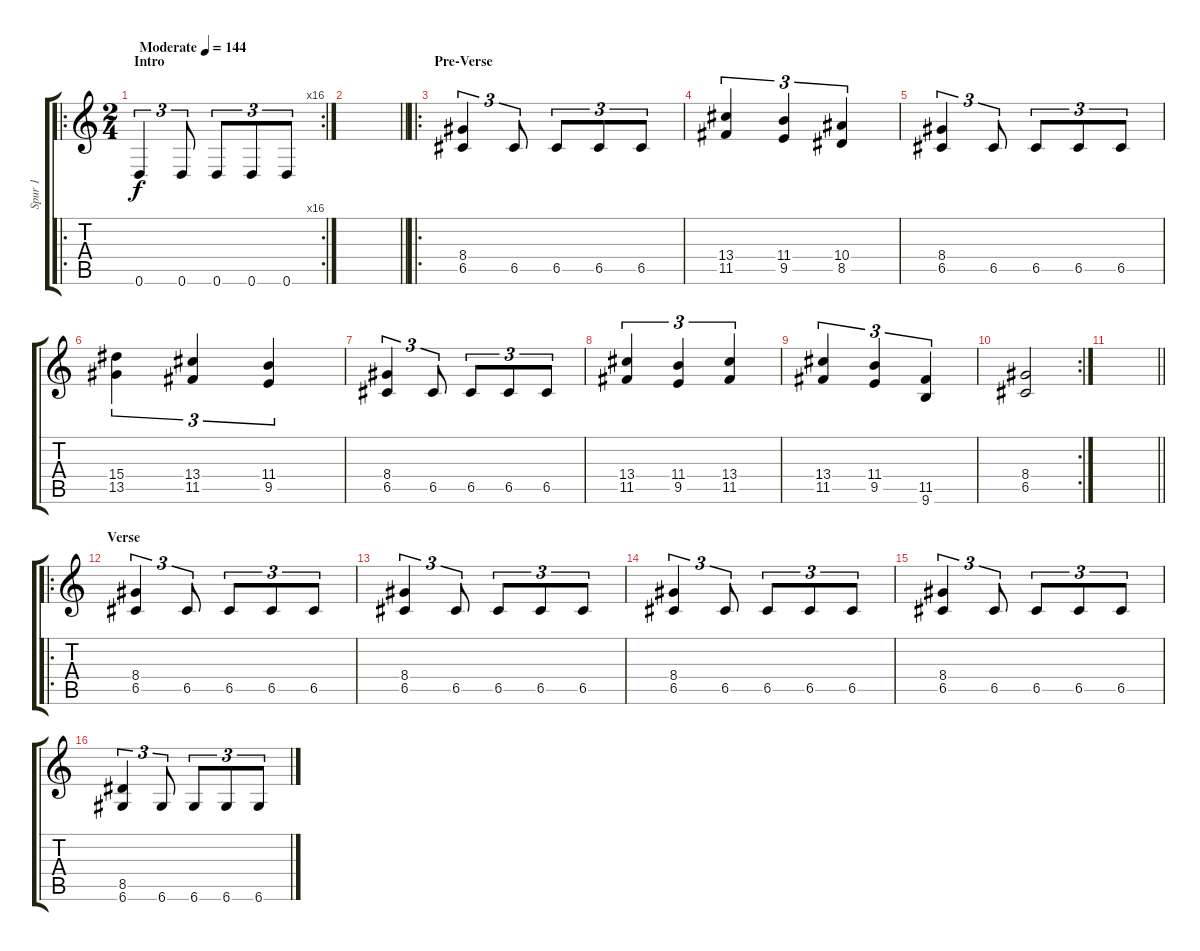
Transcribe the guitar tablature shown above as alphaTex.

\track ("Spur 1" "Spur 1") {instrument distortionguitar}
\staff {score tabs}
\tuning (D4 A3 F3 C3 G2 D2) {hide}
\ro
\rc 16
\ts (2 4)
\section ("" "Intro")
\tempo (144 "Moderate")
\clef g2
\ks c
0.6.4{tu (3 2) dy f instrument distortionguitar} 0.6.8{tu (3 2)} 0.6.8{tu (3 2)} 0.6.8{tu (3 2)} 0.6.8{tu (3 2)} |
\barLineRight lightlight
|
\ro
\section ("" "Pre-Verse")
(8.4 6.5).4{tu (3 2)} 6.5.8{tu (3 2)} 6.5.8{tu (3 2)} 6.5.8{tu (3 2)} 6.5.8{tu (3 2)} |
(13.4 11.5).4{tu (3 2)} (11.4 9.5).4{tu (3 2)} (10.4 8.5).4{tu (3 2)} |
(8.4 6.5).4{tu (3 2)} 6.5.8{tu (3 2)} 6.5.8{tu (3 2)} 6.5.8{tu (3 2)} 6.5.8{tu (3 2)} |
(15.4 13.5).4{tu (3 2)} (13.4 11.5).4{tu (3 2)} (11.4 9.5).4{tu (3 2)} |
(8.4 6.5).4{tu (3 2)} 6.5.8{tu (3 2)} 6.5.8{tu (3 2)} 6.5.8{tu (3 2)} 6.5.8{tu (3 2)} |
(13.4 11.5).4{tu (3 2)} (11.4 9.5).4{tu (3 2)} (13.4 11.5).4{tu (3 2)} |
(13.4 11.5).4{tu (3 2)} (11.4 9.5).4{tu (3 2)} (11.5 9.6).4{tu (3 2)} |
\rc 2
(8.4 6.5).2 |
\barLineRight lightlight
|
\ro
\section ("" "Verse")
(8.4 6.5).4{tu (3 2)} 6.5.8{tu (3 2)} 6.5.8{tu (3 2)} 6.5.8{tu (3 2)} 6.5.8{tu (3 2)} |
(8.4 6.5).4{tu (3 2)} 6.5.8{tu (3 2)} 6.5.8{tu (3 2)} 6.5.8{tu (3 2)} 6.5.8{tu (3 2)} |
(8.4 6.5).4{tu (3 2)} 6.5.8{tu (3 2)} 6.5.8{tu (3 2)} 6.5.8{tu (3 2)} 6.5.8{tu (3 2)} |
(8.4 6.5).4{tu (3 2)} 6.5.8{tu (3 2)} 6.5.8{tu (3 2)} 6.5.8{tu (3 2)} 6.5.8{tu (3 2)} |
(8.5 6.6).4{tu (3 2)} 6.6.8{tu (3 2)} 6.6.8{tu (3 2)} 6.6.8{tu (3 2)} 6.6.8{tu (3 2)}
